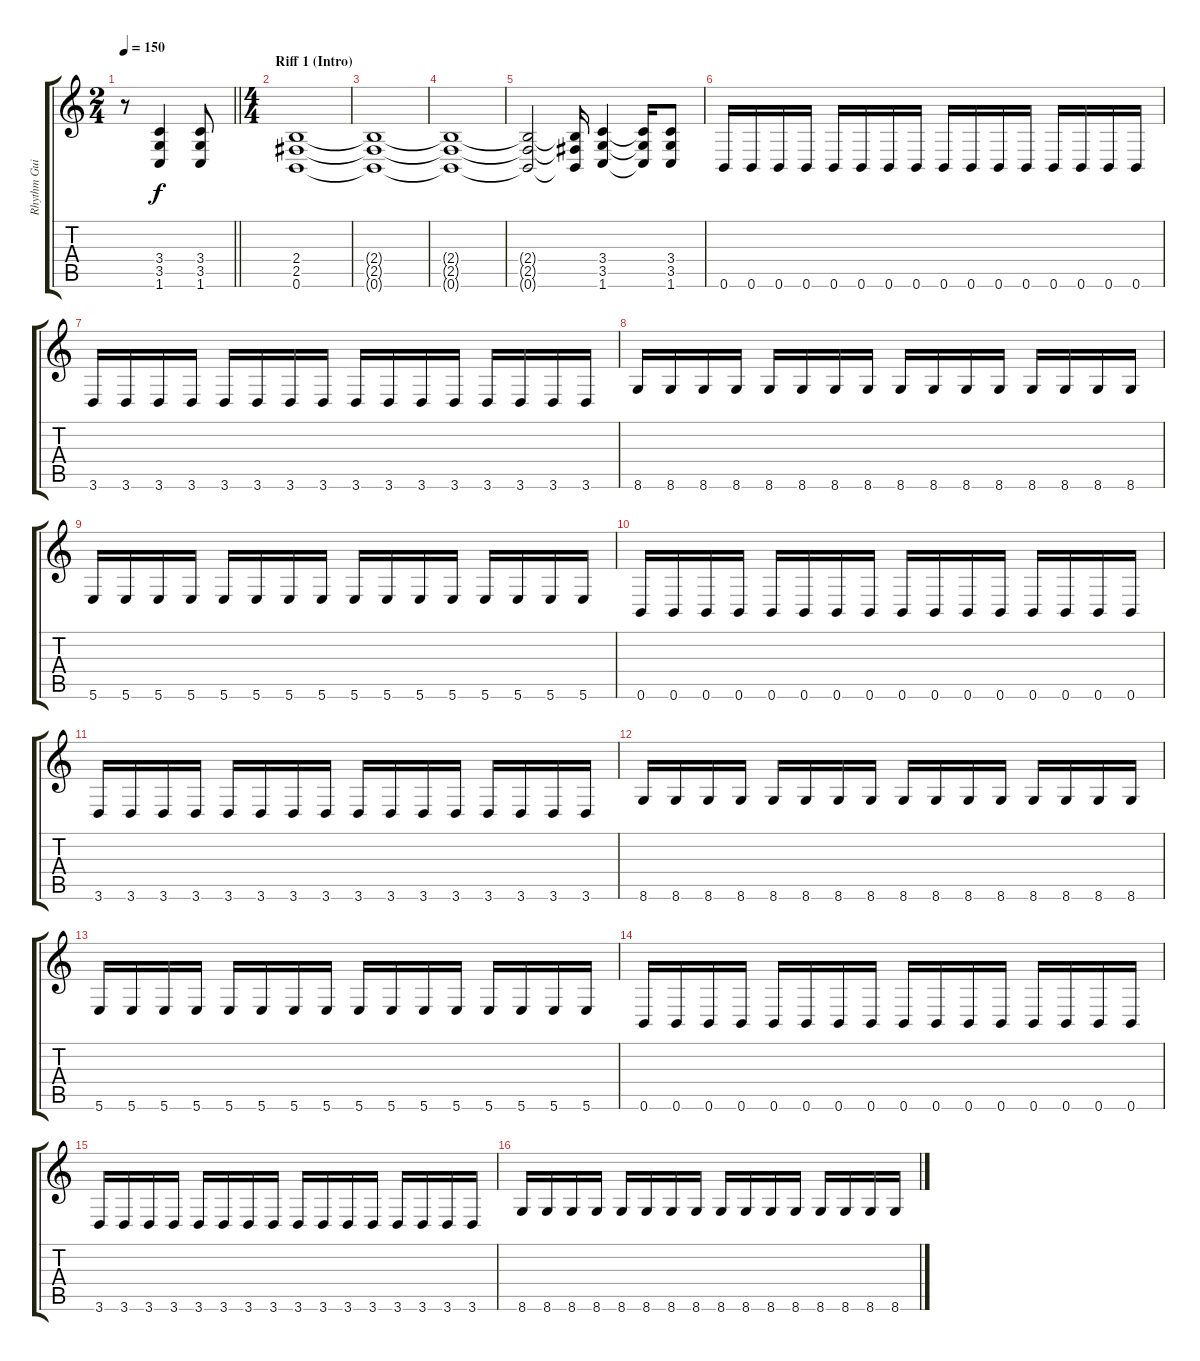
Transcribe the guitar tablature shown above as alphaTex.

\track ("Rhythm Guitar" "Rhythm Gui") {instrument distortionguitar}
\staff {score tabs}
\tuning (B3 Gb3 D3 A2 E2 B1) {hide}
\ts (2 4)
\tempo 150
\clef g2
\barLineRight lightlight
\ks c
r.8{dy f instrument distortionguitar} (3.4 3.5 1.6).4 (3.4 3.5 1.6).8 |
\ts (4 4)
\section ("" "Riff 1 (Intro)")
(2.4 2.5 0.6).1 |
(2.4{t} 2.5{t} 0.6{t}).1 |
(2.4{t} 2.5{t} 0.6{t}).1 |
(2.4{t} 2.5{t} 0.6{t}).2 (2.4{t} 2.5{t} 0.6{t}).16 (3.4 3.5 1.6).4 (3.4{t} 3.5{t} 1.6{t}).16 (3.4 3.5 1.6).8 |
0.6.16 0.6.16 0.6.16 0.6.16 0.6.16 0.6.16 0.6.16 0.6.16 0.6.16 0.6.16 0.6.16 0.6.16 0.6.16 0.6.16 0.6.16 0.6.16 |
3.6.16 3.6.16 3.6.16 3.6.16 3.6.16 3.6.16 3.6.16 3.6.16 3.6.16 3.6.16 3.6.16 3.6.16 3.6.16 3.6.16 3.6.16 3.6.16 |
8.6.16 8.6.16 8.6.16 8.6.16 8.6.16 8.6.16 8.6.16 8.6.16 8.6.16 8.6.16 8.6.16 8.6.16 8.6.16 8.6.16 8.6.16 8.6.16 |
5.6.16 5.6.16 5.6.16 5.6.16 5.6.16 5.6.16 5.6.16 5.6.16 5.6.16 5.6.16 5.6.16 5.6.16 5.6.16 5.6.16 5.6.16 5.6.16 |
0.6.16 0.6.16 0.6.16 0.6.16 0.6.16 0.6.16 0.6.16 0.6.16 0.6.16 0.6.16 0.6.16 0.6.16 0.6.16 0.6.16 0.6.16 0.6.16 |
3.6.16 3.6.16 3.6.16 3.6.16 3.6.16 3.6.16 3.6.16 3.6.16 3.6.16 3.6.16 3.6.16 3.6.16 3.6.16 3.6.16 3.6.16 3.6.16 |
8.6.16 8.6.16 8.6.16 8.6.16 8.6.16 8.6.16 8.6.16 8.6.16 8.6.16 8.6.16 8.6.16 8.6.16 8.6.16 8.6.16 8.6.16 8.6.16 |
5.6.16 5.6.16 5.6.16 5.6.16 5.6.16 5.6.16 5.6.16 5.6.16 5.6.16 5.6.16 5.6.16 5.6.16 5.6.16 5.6.16 5.6.16 5.6.16 |
0.6.16 0.6.16 0.6.16 0.6.16 0.6.16 0.6.16 0.6.16 0.6.16 0.6.16 0.6.16 0.6.16 0.6.16 0.6.16 0.6.16 0.6.16 0.6.16 |
3.6.16 3.6.16 3.6.16 3.6.16 3.6.16 3.6.16 3.6.16 3.6.16 3.6.16 3.6.16 3.6.16 3.6.16 3.6.16 3.6.16 3.6.16 3.6.16 |
8.6.16 8.6.16 8.6.16 8.6.16 8.6.16 8.6.16 8.6.16 8.6.16 8.6.16 8.6.16 8.6.16 8.6.16 8.6.16 8.6.16 8.6.16 8.6.16
